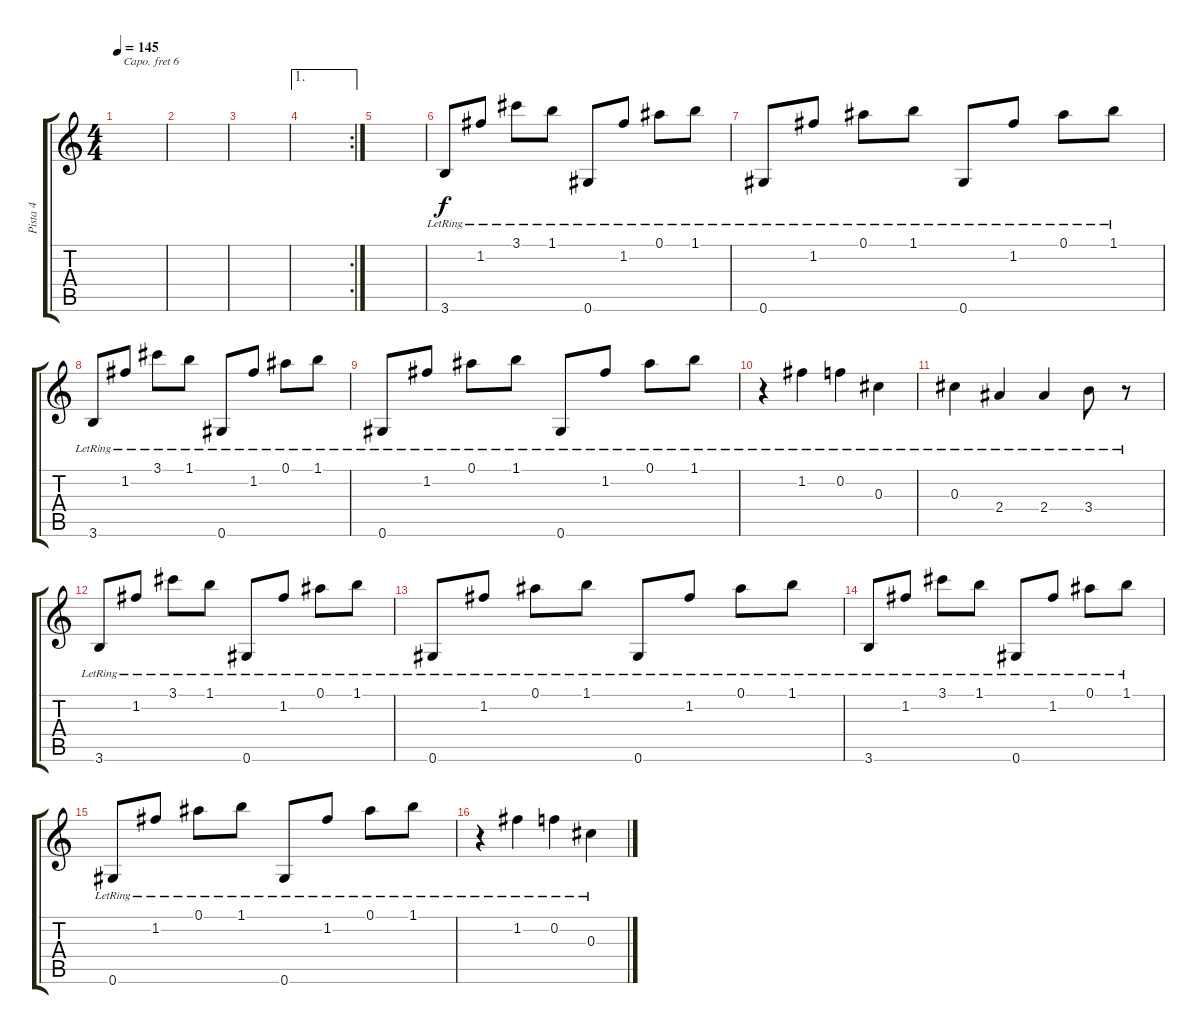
\track ("Pista 4" "Pista 4") {instrument electricguitarjazz}
\staff {score tabs}
\capo 6
\tuning (E4 B3 G3 D3 A2 D2) {hide}
\ts (4 4)
\tempo 145
\clef g2
\ks c
|
|
|
\ae 1
\rc 2
|
|
3.6{lr}.8 1.2{lr}.8 3.1{lr}.8 1.1{lr}.8 0.6{lr}.8 1.2{lr}.8 0.1{lr}.8 1.1{lr}.8 |
0.6{lr}.8 1.2{lr}.8 0.1{lr}.8 1.1{lr}.8 0.6{lr}.8 1.2{lr}.8 0.1{lr}.8 1.1{lr}.8 |
3.6{lr}.8 1.2{lr}.8 3.1{lr}.8 1.1{lr}.8 0.6{lr}.8 1.2{lr}.8 0.1{lr}.8 1.1{lr}.8 |
0.6{lr}.8 1.2{lr}.8 0.1{lr}.8 1.1{lr}.8 0.6{lr}.8 1.2{lr}.8 0.1{lr}.8 1.1{lr}.8 |
r.4 1.2{lr}.4 0.2{lr}.4 0.3{lr}.4 |
0.3{lr}.4 2.4{lr}.4 2.4{lr}.4 3.4{lr}.8 r.8 |
3.6{lr}.8 1.2{lr}.8 3.1{lr}.8 1.1{lr}.8 0.6{lr}.8 1.2{lr}.8 0.1{lr}.8 1.1{lr}.8 |
0.6{lr}.8 1.2{lr}.8 0.1{lr}.8 1.1{lr}.8 0.6{lr}.8 1.2{lr}.8 0.1{lr}.8 1.1{lr}.8 |
3.6{lr}.8 1.2{lr}.8 3.1{lr}.8 1.1{lr}.8 0.6{lr}.8 1.2{lr}.8 0.1{lr}.8 1.1{lr}.8 |
0.6{lr}.8 1.2{lr}.8 0.1{lr}.8 1.1{lr}.8 0.6{lr}.8 1.2{lr}.8 0.1{lr}.8 1.1{lr}.8 |
r.4 1.2{lr}.4 0.2{lr}.4 0.3{lr}.4
